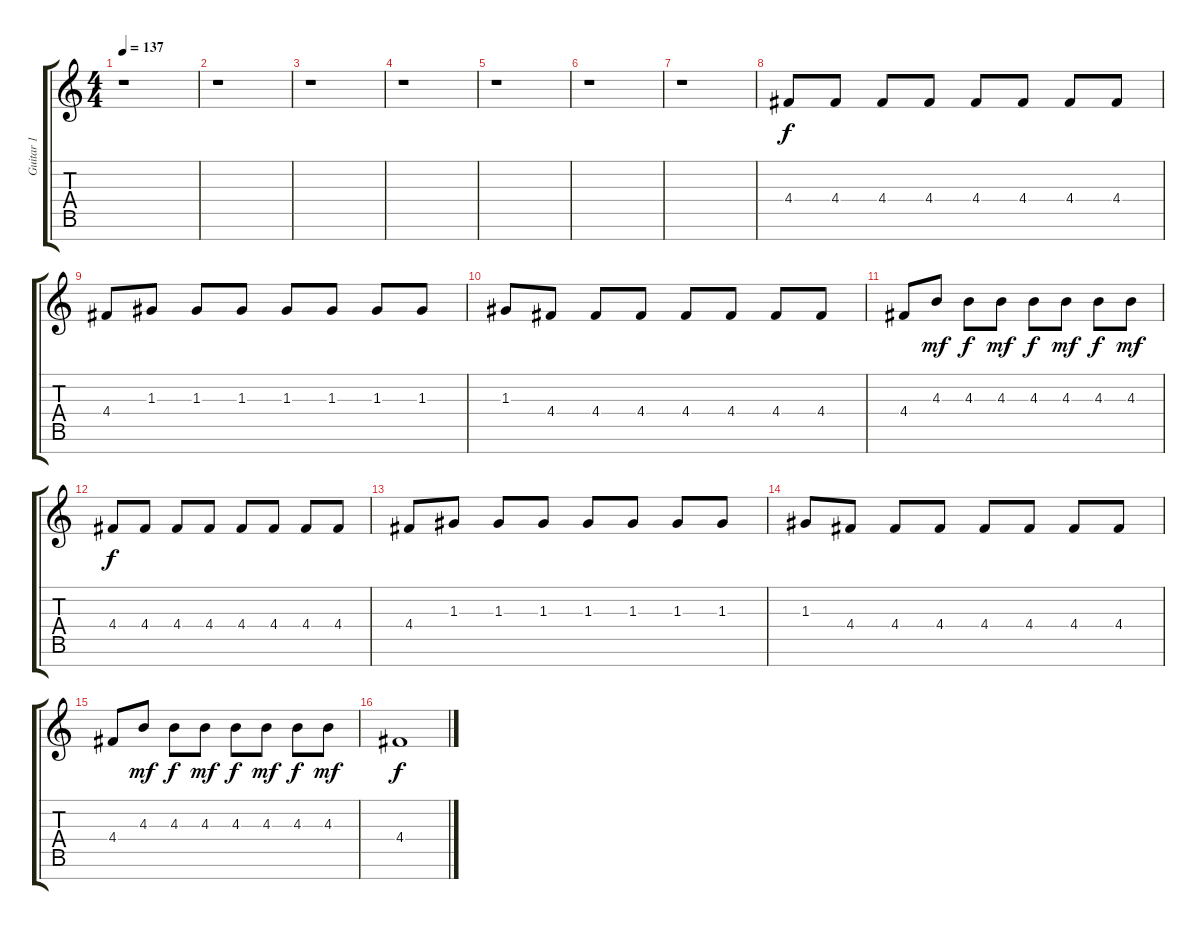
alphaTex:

\track ("Guitar 1" "Guitar 1") {instrument distortionguitar}
\staff {score tabs}
\tuning (E4 B3 G3 D3 A2 E2 B1) {hide}
\ts (4 4)
\tempo 137
\clef g2
\ks c
r.1{dy f} |
r.1 |
r.1 |
r.1 |
r.1 |
r.1 |
r.1 |
4.4.8 4.4.8 4.4.8 4.4.8 4.4.8 4.4.8 4.4.8 4.4.8 |
4.4.8 1.3.8 1.3.8 1.3.8 1.3.8 1.3.8 1.3.8 1.3.8 |
1.3.8 4.4.8 4.4.8 4.4.8 4.4.8 4.4.8 4.4.8 4.4.8 |
4.4.8 4.3.8{dy mf} 4.3.8{dy f} 4.3.8{dy mf} 4.3.8{dy f} 4.3.8{dy mf} 4.3.8{dy f} 4.3.8{dy mf} |
4.4.8{dy f} 4.4.8 4.4.8 4.4.8 4.4.8 4.4.8 4.4.8 4.4.8 |
4.4.8 1.3.8 1.3.8 1.3.8 1.3.8 1.3.8 1.3.8 1.3.8 |
1.3.8 4.4.8 4.4.8 4.4.8 4.4.8 4.4.8 4.4.8 4.4.8 |
4.4.8 4.3.8{dy mf} 4.3.8{dy f} 4.3.8{dy mf} 4.3.8{dy f} 4.3.8{dy mf} 4.3.8{dy f} 4.3.8{dy mf} |
4.4.1{dy f}
